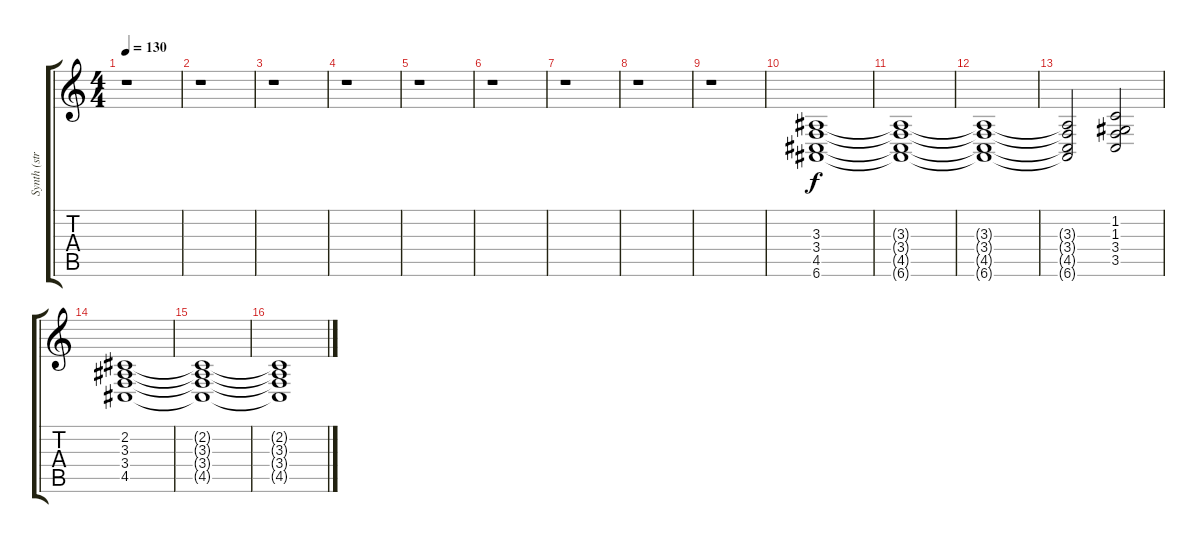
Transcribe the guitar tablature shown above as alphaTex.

\track ("Synth (strings)" "Synth (str") {instrument stringensemble1}
\staff {score tabs}
\tuning (E4 B3 G3 D3 A2 E2) {hide}
\ts (4 4)
\tempo 130
\clef g2
\ks c
r.1{dy f} |
r.1 |
r.1 |
r.1 |
r.1 |
r.1 |
r.1 |
r.1 |
r.1 |
(3.3 3.4 4.5 6.6).1 |
(3.3{t} 3.4{t} 4.5{t} 6.6{t}).1 |
(3.3{t} 3.4{t} 4.5{t} 6.6{t}).1 |
(3.3{t} 3.4{t} 4.5{t} 6.6{t}).2 (1.2 1.3 3.4 3.5).2 |
(2.2 3.3 3.4 4.5).1 |
(2.2{t} 3.3{t} 3.4{t} 4.5{t}).1 |
(2.2{t} 3.3{t} 3.4{t} 4.5{t}).1
